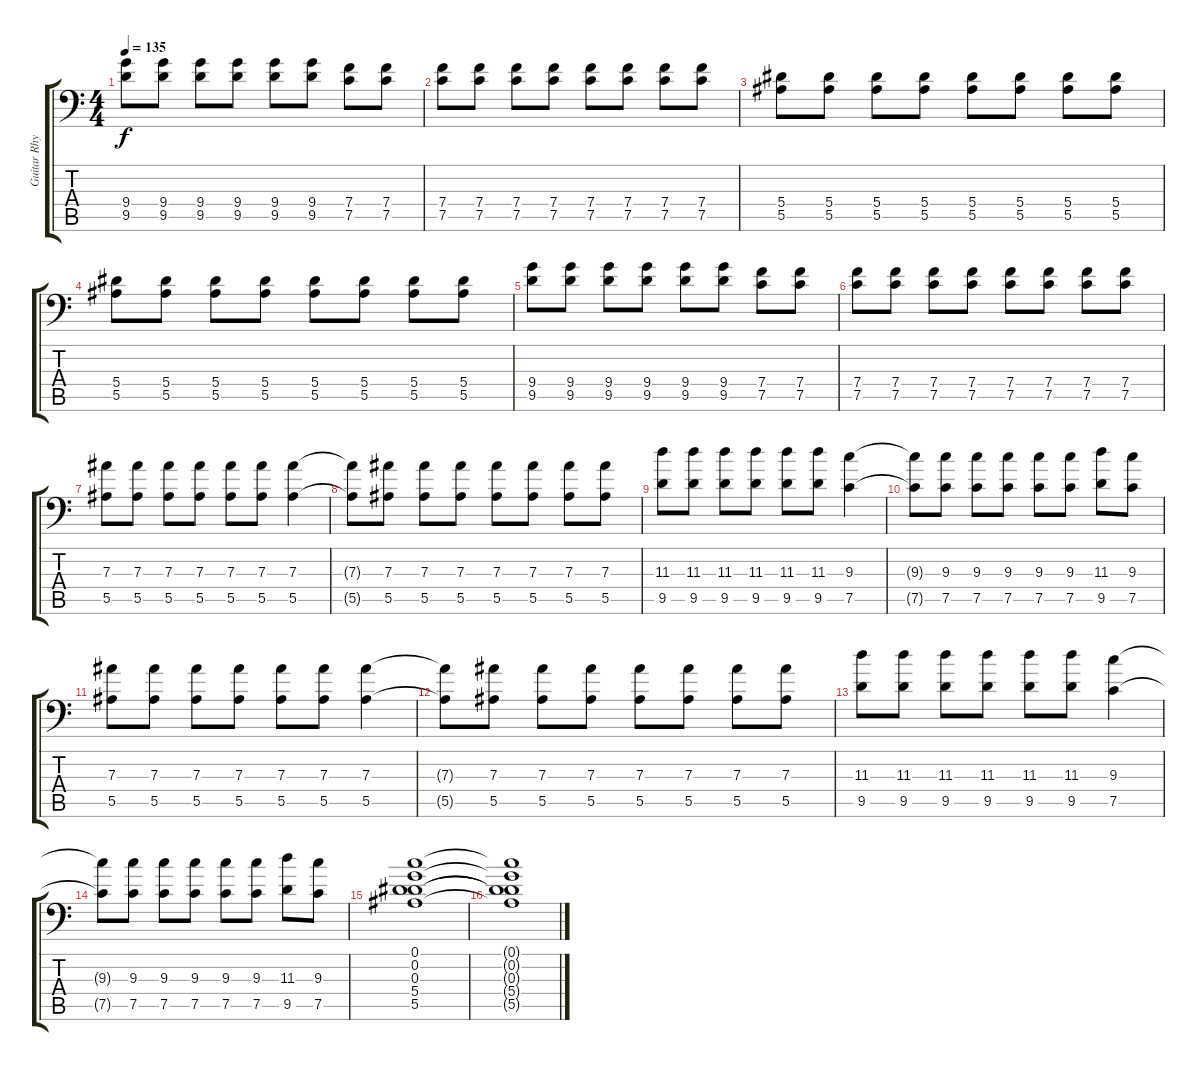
\track ("Guitar Rhytm" "Guitar Rhy") {instrument distortionguitar}
\staff {score tabs}
\tuning (C4 G3 Eb3 Bb2 F2 Bb1) {hide}
\ts (4 4)
\tempo 135
\clef f4
\ks c
(9.4 9.5).8{dy f} (9.4 9.5).8 (9.4 9.5).8 (9.4 9.5).8 (9.4 9.5).8 (9.4 9.5).8 (7.4 7.5).8 (7.4 7.5).8 |
(7.4 7.5).8 (7.4 7.5).8 (7.4 7.5).8 (7.4 7.5).8 (7.4 7.5).8 (7.4 7.5).8 (7.4 7.5).8 (7.4 7.5).8 |
(5.4 5.5).8 (5.4 5.5).8 (5.4 5.5).8 (5.4 5.5).8 (5.4 5.5).8 (5.4 5.5).8 (5.4 5.5).8 (5.4 5.5).8 |
(5.4 5.5).8 (5.4 5.5).8 (5.4 5.5).8 (5.4 5.5).8 (5.4 5.5).8 (5.4 5.5).8 (5.4 5.5).8 (5.4 5.5).8 |
(9.4 9.5).8 (9.4 9.5).8 (9.4 9.5).8 (9.4 9.5).8 (9.4 9.5).8 (9.4 9.5).8 (7.4 7.5).8 (7.4 7.5).8 |
(7.4 7.5).8 (7.4 7.5).8 (7.4 7.5).8 (7.4 7.5).8 (7.4 7.5).8 (7.4 7.5).8 (7.4 7.5).8 (7.4 7.5).8 |
(7.3 5.5).8 (7.3 5.5).8 (7.3 5.5).8 (7.3 5.5).8 (7.3 5.5).8 (7.3 5.5).8 (7.3 5.5).4 |
(7.3{t} 5.5{t}).8 (7.3 5.5).8 (7.3 5.5).8 (7.3 5.5).8 (7.3 5.5).8 (7.3 5.5).8 (7.3 5.5).8 (7.3 5.5).8 |
(11.3 9.5).8 (11.3 9.5).8 (11.3 9.5).8 (11.3 9.5).8 (11.3 9.5).8 (11.3 9.5).8 (9.3 7.5).4 |
(9.3{t} 7.5{t}).8 (9.3 7.5).8 (9.3 7.5).8 (9.3 7.5).8 (9.3 7.5).8 (9.3 7.5).8 (11.3 9.5).8 (9.3 7.5).8 |
(7.3 5.5).8 (7.3 5.5).8 (7.3 5.5).8 (7.3 5.5).8 (7.3 5.5).8 (7.3 5.5).8 (7.3 5.5).4 |
(7.3{t} 5.5{t}).8 (7.3 5.5).8 (7.3 5.5).8 (7.3 5.5).8 (7.3 5.5).8 (7.3 5.5).8 (7.3 5.5).8 (7.3 5.5).8 |
(11.3 9.5).8 (11.3 9.5).8 (11.3 9.5).8 (11.3 9.5).8 (11.3 9.5).8 (11.3 9.5).8 (9.3 7.5).4 |
(9.3{t} 7.5{t}).8 (9.3 7.5).8 (9.3 7.5).8 (9.3 7.5).8 (9.3 7.5).8 (9.3 7.5).8 (11.3 9.5).8 (9.3 7.5).8 |
(0.1 0.2 0.3 5.4 5.5).1 |
(0.1{t} 0.2{t} 0.3{t} 5.4{t} 5.5{t}).1
